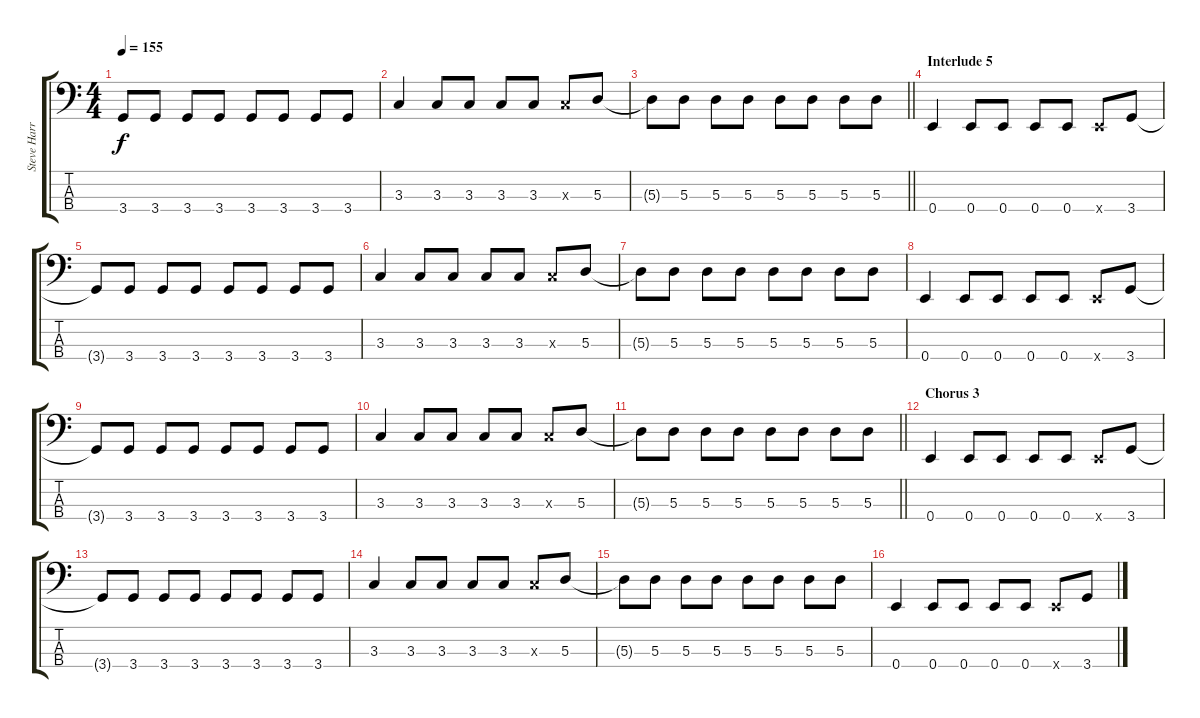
\track ("Steve Harris" "Steve Harr") {instrument electricbassfinger}
\staff {score tabs}
\tuning (G2 D2 A1 E1) {hide}
\ts (4 4)
\tempo 155
\clef f4
\ks c
3.4{t}.8{dy f} 3.4.8 3.4.8 3.4.8 3.4.8 3.4.8 3.4.8 3.4.8 |
3.3.4 3.3.8 3.3.8 3.3.8 3.3.8 3.3{x}.8 5.3.8 |
\barLineRight lightlight
5.3{t}.8 5.3.8 5.3.8 5.3.8 5.3.8 5.3.8 5.3.8 5.3.8 |
\section ("" "Interlude 5")
0.4.4 0.4.8 0.4.8 0.4.8 0.4.8 0.4{x}.8 3.4.8 |
3.4{t}.8 3.4.8 3.4.8 3.4.8 3.4.8 3.4.8 3.4.8 3.4.8 |
3.3.4 3.3.8 3.3.8 3.3.8 3.3.8 3.3{x}.8 5.3.8 |
5.3{t}.8 5.3.8 5.3.8 5.3.8 5.3.8 5.3.8 5.3.8 5.3.8 |
0.4.4 0.4.8 0.4.8 0.4.8 0.4.8 0.4{x}.8 3.4.8 |
3.4{t}.8 3.4.8 3.4.8 3.4.8 3.4.8 3.4.8 3.4.8 3.4.8 |
3.3.4 3.3.8 3.3.8 3.3.8 3.3.8 3.3{x}.8 5.3.8 |
\barLineRight lightlight
5.3{t}.8 5.3.8 5.3.8 5.3.8 5.3.8 5.3.8 5.3.8 5.3.8 |
\section ("" "Chorus 3")
0.4.4 0.4.8 0.4.8 0.4.8 0.4.8 0.4{x}.8 3.4.8 |
3.4{t}.8 3.4.8 3.4.8 3.4.8 3.4.8 3.4.8 3.4.8 3.4.8 |
3.3.4 3.3.8 3.3.8 3.3.8 3.3.8 3.3{x}.8 5.3.8 |
5.3{t}.8 5.3.8 5.3.8 5.3.8 5.3.8 5.3.8 5.3.8 5.3.8 |
0.4.4 0.4.8 0.4.8 0.4.8 0.4.8 0.4{x}.8 3.4.8
